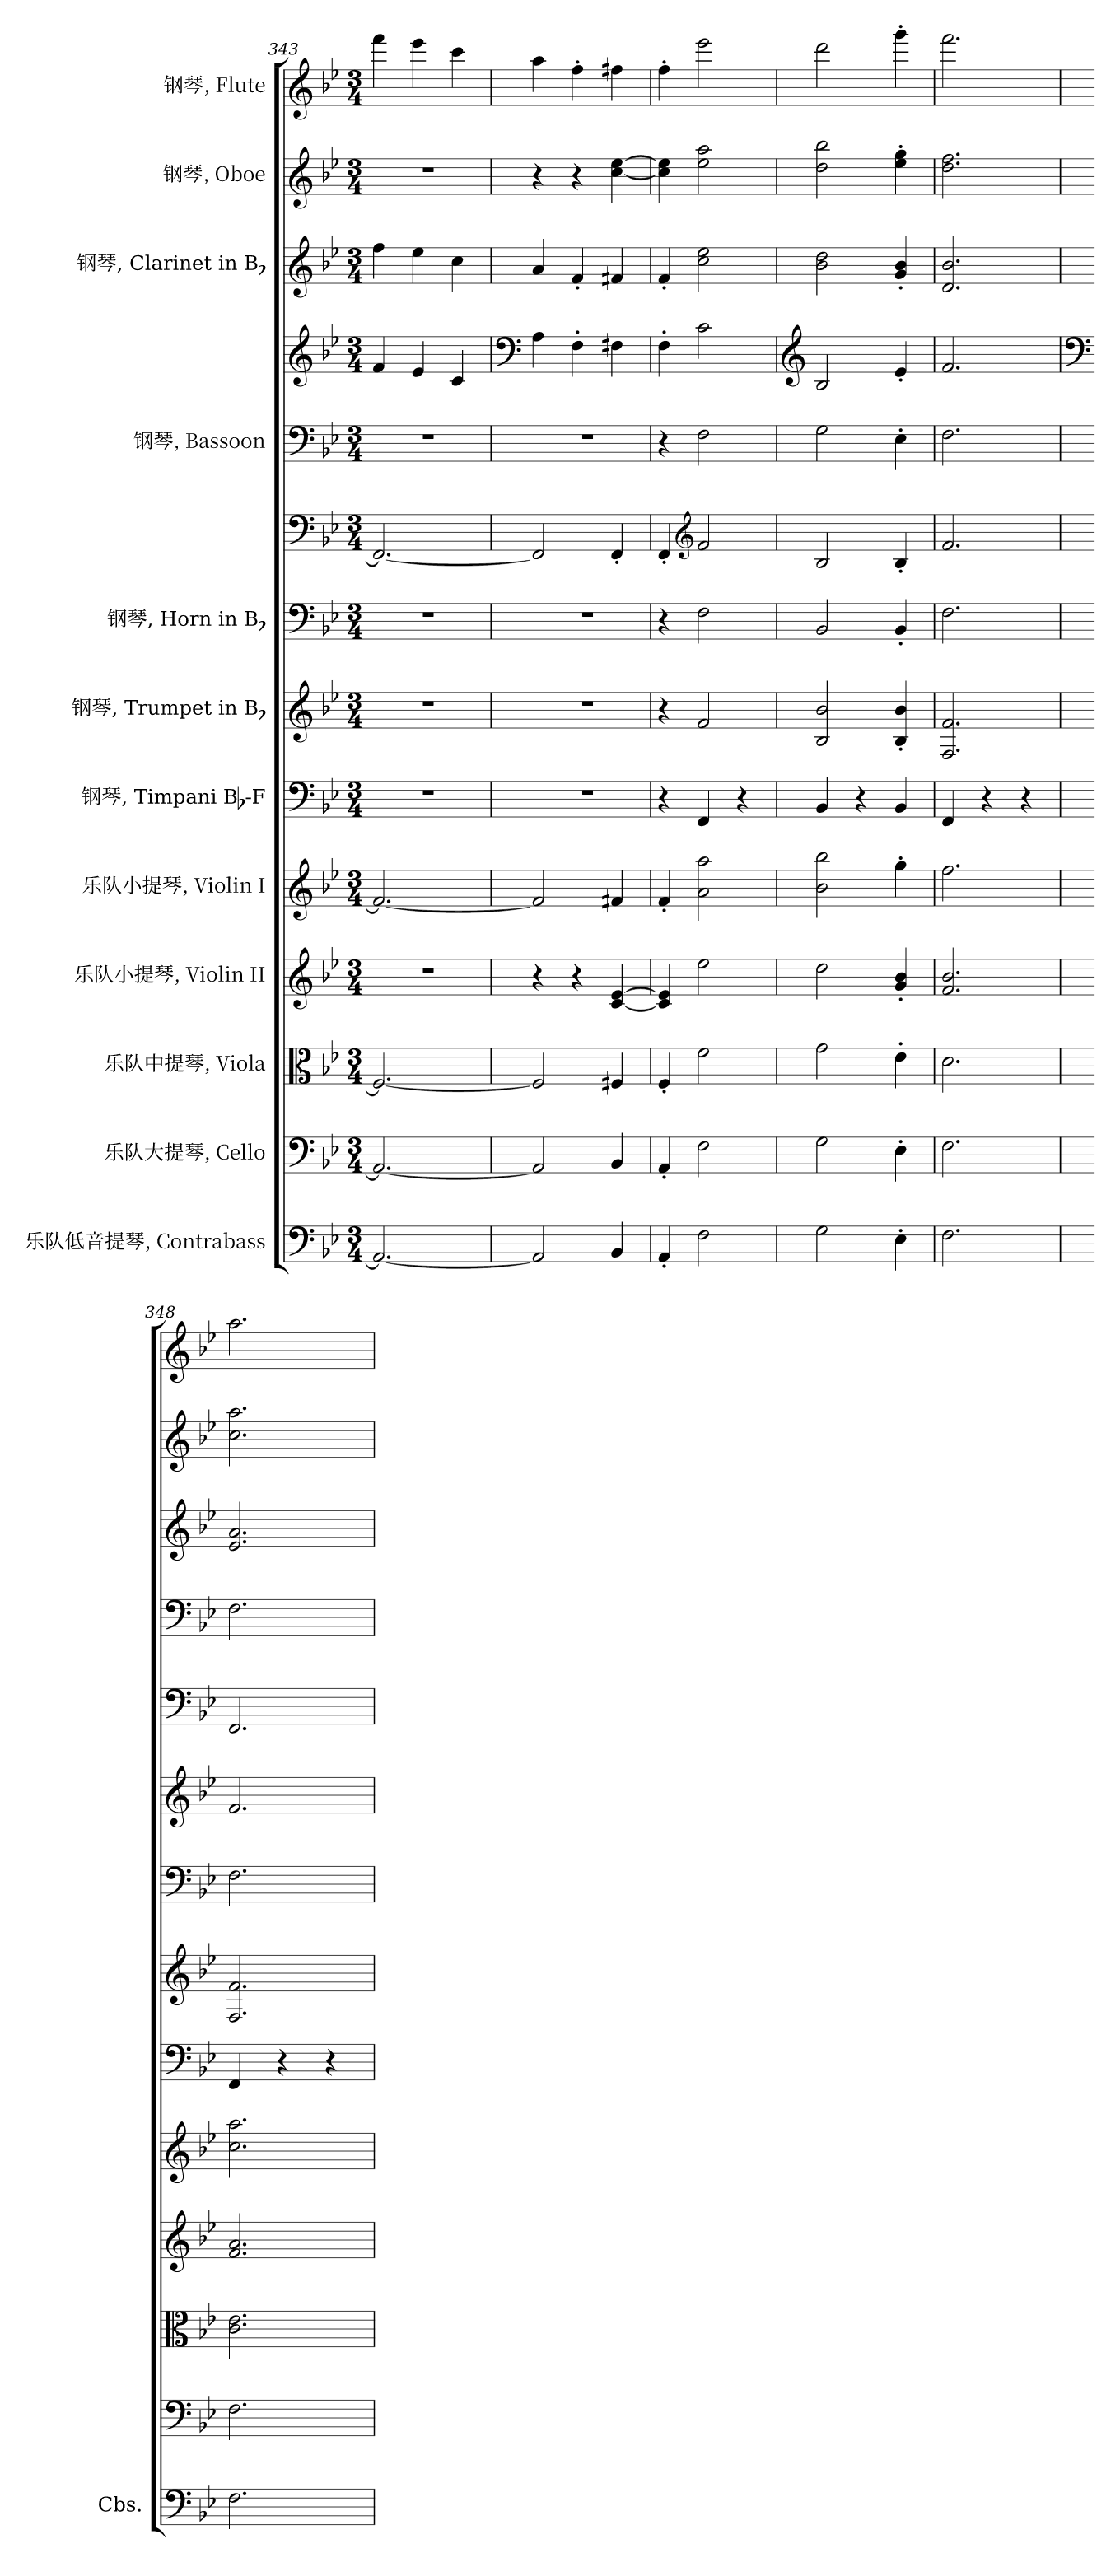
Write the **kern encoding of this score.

**kern	**kern	**kern	**kern	**kern	**kern	**kern	**kern	**kern	**kern	**kern	**kern	**kern	**kern
*part12	*part11	*part10	*part9	*part8	*part7	*part6	*part5	*part5	*part4	*part4	*part3	*part2	*part1
*staff14	*staff13	*staff12	*staff11	*staff10	*staff9	*staff8	*staff7	*staff6	*staff5	*staff4	*staff3	*staff2	*staff1
*I"乐队低音提琴, Contrabass	*I"乐队大提琴, Cello	*I"乐队中提琴, Viola	*I"乐队小提琴, Violin II	*I"乐队小提琴, Violin I	*I"钢琴, Timpani Bb-F	*I"钢琴, Trumpet in Bb	*I"钢琴, Horn in Bb	*	*I"钢琴, Bassoon	*	*I"钢琴, Clarinet in Bb	*I"钢琴, Oboe	*I"钢琴, Flute
*I'Cbs.	*	*	*	*	*	*	*	*	*	*	*	*	*
*clefF4	*clefF4	*clefC3	*clefG2	*clefG2	*clefF4	*clefG2	*clefF4	*clefF4	*clefF4	*clefG2	*clefG2	*clefG2	*clefG2
*ITrd7c12	*	*	*	*	*	*	*	*	*	*	*	*	*
*k[b-e-]	*k[b-e-]	*k[b-e-]	*k[b-e-]	*k[b-e-]	*k[b-e-]	*k[b-e-]	*k[b-e-]	*k[b-e-]	*k[b-e-]	*k[b-e-]	*k[b-e-]	*k[b-e-]	*k[b-e-]
*M3/4	*M3/4	*M3/4	*M3/4	*M3/4	*M3/4	*M3/4	*M3/4	*M3/4	*M3/4	*M3/4	*M3/4	*M3/4	*M3/4
=343	=343	=343	=343	=343	=343	=343	=343	=343	=343	=343	=343	=343	=343
2.AAA/_	2.AA/_	2.F/_	2.r	2.f/_	2.r	2.r	2.r	2.FF/_	2.r	4f/	4ff\	2.r	4fff\
.	.	.	.	.	.	.	.	.	.	4e-/	4ee-\	.	4eee-\
.	.	.	.	.	.	.	.	.	.	4c/	4cc\	.	4ccc\
=344	=344	=344	=344	=344	=344	=344	=344	=344	=344	=344	=344	=344	=344
*	*	*	*	*	*	*	*	*	*	*clefF4	*	*	*
2AAA/]	2AA/]	2F/]	4r	2f/]	2.r	2.r	2.r	2FF/]	2.r	4A\	4a/	4r	4aa\
.	.	.	4r	.	.	.	.	.	.	4F'\	4f'/	4r	4ff'\
4BBB-/	4BB-/	4F#X/	[4c/ [4e-/	4f#X/	.	.	.	4FF'/	.	4F#X\	4f#X/	[4cc\ [4ee-\	4ff#X\
=345	=345	=345	=345	=345	=345	=345	=345	=345	=345	=345	=345	=345	=345
4AAA'/	4AA'/	4F'/	4c/] 4e-/]	4f'/	4r	4r	4r	4FF'/	4r	4F'\	4f'/	4cc\] 4ee-\]	4ff'\
*	*	*	*	*	*	*	*	*clefG2	*	*	*	*	*
2FF\	2F\	2f\	2ee-\	2a\ 2aa\	4FF/	2f/	2F\	2f/	2F\	2c\	2cc\ 2ee-\	2ee-\ 2aa\	2eee-\
.	.	.	.	.	4r	.	.	.	.	.	.	.	.
!!LO:PB:g=z
=346	=346	=346	=346	=346	=346	=346	=346	=346	=346	=346	=346	=346	=346
*	*	*	*	*	*	*	*	*	*	*clefG2	*	*	*
2GG\	2G\	2g\	2dd\	2b-\ 2bb-\	4BB-/	2B-/ 2b-/	2BB-/	2B-/	2G\	2B-/	2b-\ 2dd\	2dd\ 2bb-\	2ddd\
.	.	.	.	.	4r	.	.	.	.	.	.	.	.
4EE-'\	4E-'\	4e-'\	4g/' 4b-/'	4gg'\	4BB-/	4B-/' 4b-/'	4BB-'/	4B-'/	4E-'\	4e-'/	4g/' 4b-/'	4ee-\' 4gg\'	4ggg'\
=347	=347	=347	=347	=347	=347	=347	=347	=347	=347	=347	=347	=347	=347
2.FF\	2.F\	2.d\	2.f/ 2.b-/	2.ff\	4FF/	2.F/ 2.f/	2.F\	2.f/	2.F\	2.f/	2.d/ 2.b-/	2.dd\ 2.ff\	2.fff\
.	.	.	.	.	4r	.	.	.	.	.	.	.	.
.	.	.	.	.	4r	.	.	.	.	.	.	.	.
=348	=348	=348	=348	=348	=348	=348	=348	=348	=348	=348	=348	=348	=348
*	*	*	*	*	*	*	*	*	*	*clefF4	*	*	*
2.FF\	2.F\	2.c\ 2.e-\	2.f/ 2.a/	2.cc\ 2.aa\	4FF/	2.F/ 2.f/	2.F\	2.f/	2.FF/	2.F\	2.e-/ 2.a/	2.cc\ 2.aa\	2.aa\
.	.	.	.	.	4r	.	.	.	.	.	.	.	.
.	.	.	.	.	4r	.	.	.	.	.	.	.	.
=	=	=	=	=	=	=	=	=	=	=	=	=	=
*-	*-	*-	*-	*-	*-	*-	*-	*-	*-	*-	*-	*-	*-
